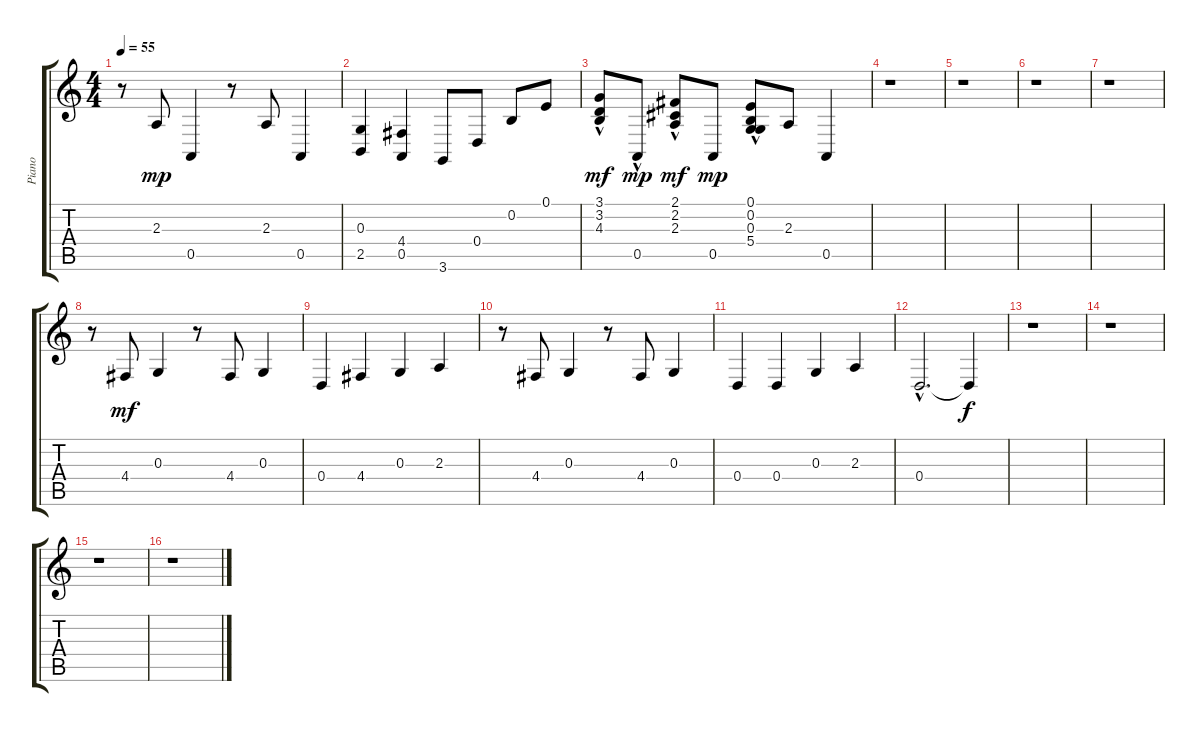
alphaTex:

\track ("Piano" "Piano") {instrument acousticgrandpiano}
\staff {score tabs}
\tuning (E4 B3 G3 D3 A2 E2) {hide}
\ts (4 4)
\tempo 55
\clef g2
\ks c
r.8{dy mp} 2.3.8 0.5.4 r.8 2.3.8 0.5.4 |
(0.3 2.5).4 (4.4 0.5).4 3.6.8 0.4.8 0.2.8 0.1.8 |
(3.1{hac} 3.2{hac} 4.3{hac}).8{dy mf} 0.5{hac}.8{dy mp} (2.1{hac} 2.2{hac} 2.3{hac}).8{dy mf} 0.5.8{dy mp} (0.1{hac} 0.2{hac} 0.3{hac} 5.4{hac}).8 2.3.8 0.5.4 |
r.1 |
r.1 |
r.1 |
r.1 |
r.8 4.4.8{dy mf} 0.3.4 r.8 4.4.8 0.3.4 |
0.4.4 4.4.4 0.3.4 2.3.4 |
r.8 4.4.8 0.3.4 r.8 4.4.8 0.3.4 |
0.4.4 0.4.4 0.3.4 2.3.4 |
0.4{hac}.2{d} 0.4{t}.4{dy f} |
r.1 |
r.1 |
r.1 |
r.1
